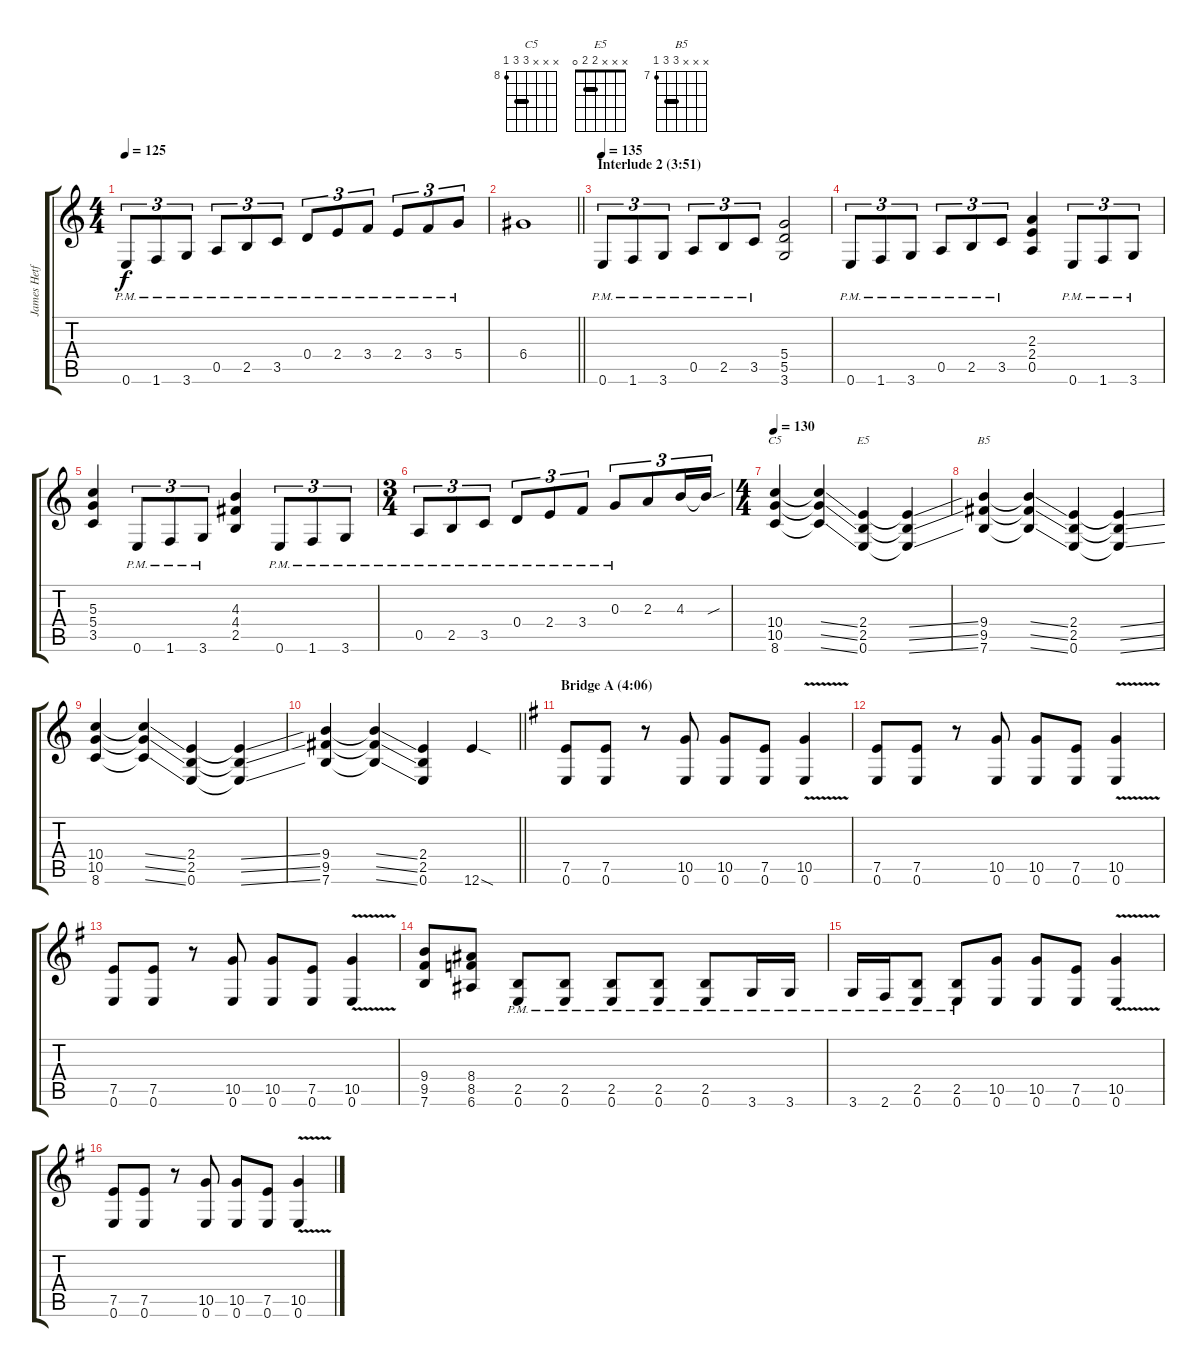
\track ("James Hetfield Rhythm Gtr." "James Hetf") {instrument electricguitarclean}
\staff {score tabs}
\tuning (E4 B3 G3 D3 A2 E2) {hide}
\chord ("C5" x x x 10 10 8) {firstfret 8 barre 10}
\chord ("E5" x x x 2 2 0) {barre 2}
\chord ("B5" x x x 9 9 7) {firstfret 7 barre 9}
\ts (4 4)
\tempo 125
\clef g2
\ks aminor
0.6{pm}.8{tu (3 2) dy f} 1.6{pm}.8{tu (3 2)} 3.6{pm}.8{tu (3 2)} 0.5{pm}.8{tu (3 2)} 2.5{pm}.8{tu (3 2)} 3.5{pm}.8{tu (3 2)} 0.4{pm}.8{tu (3 2)} 2.4{pm}.8{tu (3 2)} 3.4{pm}.8{tu (3 2)} 2.4{pm}.8{tu (3 2)} 3.4{pm}.8{tu (3 2)} 5.4{pm}.8{tu (3 2)} |
\barLineRight lightlight
6.4.1 |
\section ("" "Interlude 2 (3:51)")
\tempo 135
0.6{pm}.8{tu (3 2)} 1.6{pm}.8{tu (3 2)} 3.6{pm}.8{tu (3 2)} 0.5{pm}.8{tu (3 2)} 2.5{pm}.8{tu (3 2)} 3.5{pm}.8{tu (3 2)} (5.4 5.5 3.6).2 |
0.6{pm}.8{tu (3 2)} 1.6{pm}.8{tu (3 2)} 3.6{pm}.8{tu (3 2)} 0.5{pm}.8{tu (3 2)} 2.5{pm}.8{tu (3 2)} 3.5{pm}.8{tu (3 2)} (2.3 2.4 0.5).4 0.6{pm}.8{tu (3 2)} 1.6{pm}.8{tu (3 2)} 3.6{pm}.8{tu (3 2)} |
(5.3 5.4 3.5).4 0.6{pm}.8{tu (3 2)} 1.6{pm}.8{tu (3 2)} 3.6{pm}.8{tu (3 2)} (4.3 4.4 2.5).4 0.6{pm}.8{tu (3 2)} 1.6{pm}.8{tu (3 2)} 3.6{pm}.8{tu (3 2)} |
\ts (3 4)
0.5{pm}.8{tu (3 2)} 2.5{pm}.8{tu (3 2)} 3.5{pm}.8{tu (3 2)} 0.4{pm}.8{tu (3 2)} 2.4{pm}.8{tu (3 2)} 3.4{pm}.8{tu (3 2)} 0.3{pm}.8{tu (3 2)} 2.3.8{tu (3 2)} 4.3.16{tu (3 2)} 4.3{sou t}.16{tu (3 2)} |
\ts (4 4)
\tempo 130
(10.4 10.5 8.6).4{ch "C5"} (10.4{ss t} 10.5{ss t} 8.6{ss t}).4 (2.4 2.5 0.6).4{ch "E5"} (2.4{ss t} 2.5{ss t} 0.6{ss t}).4 |
(9.4 9.5 7.6).4{ch "B5"} (9.4{ss t} 9.5{ss t} 7.6{ss t}).4 (2.4 2.5 0.6).4 (2.4{ss t} 2.5{ss t} 0.6{ss t}).4 |
(10.4 10.5 8.6).4 (10.4{ss t} 10.5{ss t} 8.6{ss t}).4 (2.4 2.5 0.6).4 (2.4{ss t} 2.5{ss t} 0.6{ss t}).4 |
\barLineRight lightlight
(9.4 9.5 7.6).4 (9.4{ss t} 9.5{ss t} 7.6{ss t}).4 (2.4 2.5 0.6).4 12.6{sod}.4 |
\section ("" "Bridge A (4:06)")
\ks eminor
(7.5 0.6).8 (7.5 0.6).8 r.8 (10.5 0.6).8 (10.5 0.6).8 (7.5 0.6).8 (10.5{v} 0.6).4 |
(7.5 0.6).8 (7.5 0.6).8 r.8 (10.5 0.6).8 (10.5 0.6).8 (7.5 0.6).8 (10.5{v} 0.6).4 |
(7.5 0.6).8 (7.5 0.6).8 r.8 (10.5 0.6).8 (10.5 0.6).8 (7.5 0.6).8 (10.5{v} 0.6).4 |
(9.4 9.5 7.6).8 (8.4 8.5 6.6).8 (2.5{pm} 0.6{pm}).8 (2.5{pm} 0.6{pm}).8 (2.5{pm} 0.6{pm}).8 (2.5{pm} 0.6{pm}).8 (2.5{pm} 0.6{pm}).8 3.6{pm}.16 3.6{pm}.16 |
3.6{pm}.16 2.6{pm}.16 (2.5{pm} 0.6{pm}).8 (2.5{pm} 0.6{pm}).8 (10.5 0.6).8 (10.5 0.6).8 (7.5 0.6).8 (10.5{v} 0.6).4 |
(7.5 0.6).8 (7.5 0.6).8 r.8 (10.5 0.6).8 (10.5 0.6).8 (7.5 0.6).8 (10.5{v} 0.6).4
